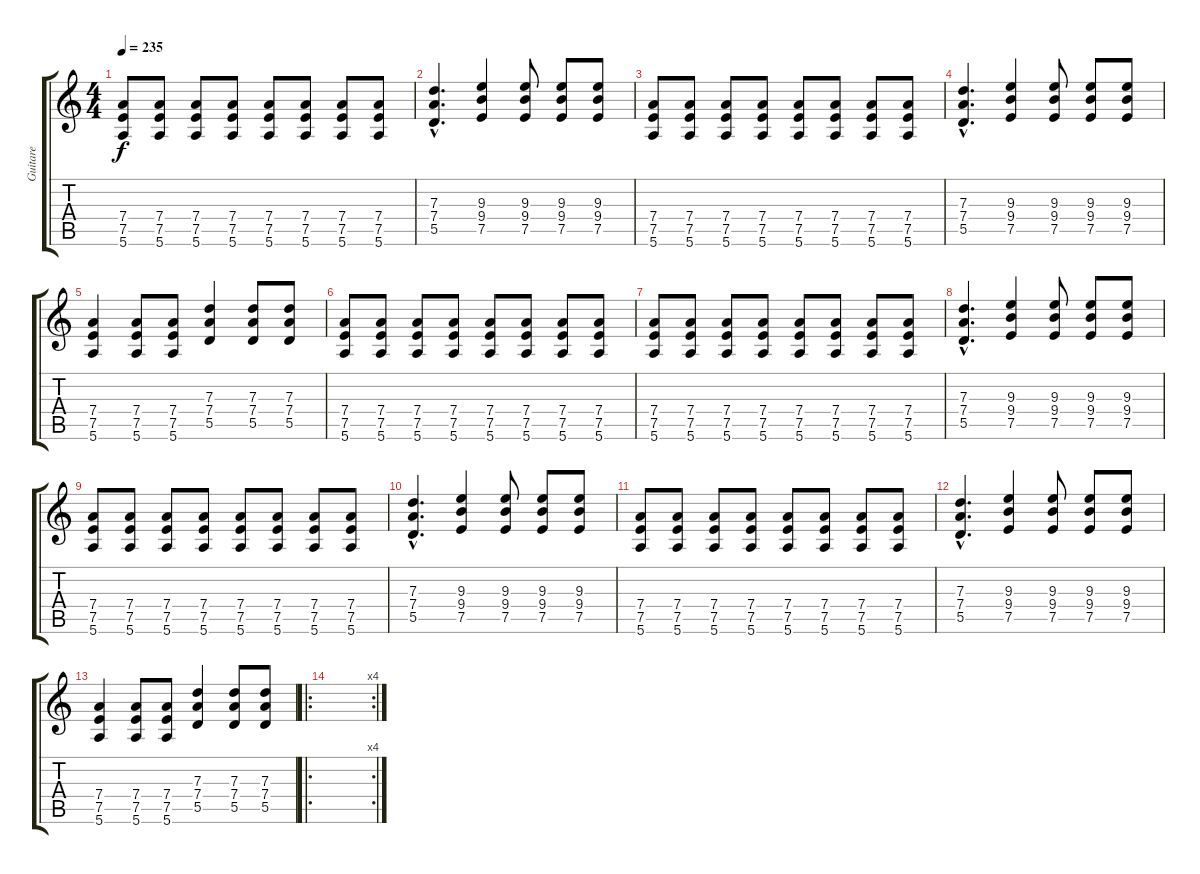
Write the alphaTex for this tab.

\track ("Guitare" "Guitare") {instrument distortionguitar}
\staff {score tabs}
\tuning (E4 B3 G3 D3 A2 E2) {hide}
\ts (4 4)
\tempo 235
\clef g2
\ks c
(7.4 7.5 5.6).8{dy f} (7.4 7.5 5.6).8 (7.4 7.5 5.6).8 (7.4 7.5 5.6).8 (7.4 7.5 5.6).8 (7.4 7.5 5.6).8 (7.4 7.5 5.6).8 (7.4 7.5 5.6).8 |
(7.3{hac} 7.4{hac} 5.5{hac}).4{d} (9.3 9.4 7.5).4 (9.3 9.4 7.5).8 (9.3 9.4 7.5).8 (9.3 9.4 7.5).8 |
(7.4 7.5 5.6).8 (7.4 7.5 5.6).8 (7.4 7.5 5.6).8 (7.4 7.5 5.6).8 (7.4 7.5 5.6).8 (7.4 7.5 5.6).8 (7.4 7.5 5.6).8 (7.4 7.5 5.6).8 |
(7.3{hac} 7.4{hac} 5.5{hac}).4{d} (9.3 9.4 7.5).4 (9.3 9.4 7.5).8 (9.3 9.4 7.5).8 (9.3 9.4 7.5).8 |
(7.4 7.5 5.6).4 (7.4 7.5 5.6).8 (7.4 7.5 5.6).8 (7.3 7.4 5.5).4 (7.3 7.4 5.5).8 (7.3 7.4 5.5).8 |
(7.4 7.5 5.6).8 (7.4 7.5 5.6).8 (7.4 7.5 5.6).8 (7.4 7.5 5.6).8 (7.4 7.5 5.6).8 (7.4 7.5 5.6).8 (7.4 7.5 5.6).8 (7.4 7.5 5.6).8 |
(7.4 7.5 5.6).8 (7.4 7.5 5.6).8 (7.4 7.5 5.6).8 (7.4 7.5 5.6).8 (7.4 7.5 5.6).8 (7.4 7.5 5.6).8 (7.4 7.5 5.6).8 (7.4 7.5 5.6).8 |
(7.3{hac} 7.4{hac} 5.5{hac}).4{d} (9.3 9.4 7.5).4 (9.3 9.4 7.5).8 (9.3 9.4 7.5).8 (9.3 9.4 7.5).8 |
(7.4 7.5 5.6).8 (7.4 7.5 5.6).8 (7.4 7.5 5.6).8 (7.4 7.5 5.6).8 (7.4 7.5 5.6).8 (7.4 7.5 5.6).8 (7.4 7.5 5.6).8 (7.4 7.5 5.6).8 |
(7.3{hac} 7.4{hac} 5.5{hac}).4{d} (9.3 9.4 7.5).4 (9.3 9.4 7.5).8 (9.3 9.4 7.5).8 (9.3 9.4 7.5).8 |
(7.4 7.5 5.6).8 (7.4 7.5 5.6).8 (7.4 7.5 5.6).8 (7.4 7.5 5.6).8 (7.4 7.5 5.6).8 (7.4 7.5 5.6).8 (7.4 7.5 5.6).8 (7.4 7.5 5.6).8 |
(7.3{hac} 7.4{hac} 5.5{hac}).4{d} (9.3 9.4 7.5).4 (9.3 9.4 7.5).8 (9.3 9.4 7.5).8 (9.3 9.4 7.5).8 |
(7.4 7.5 5.6).4 (7.4 7.5 5.6).8 (7.4 7.5 5.6).8 (7.3 7.4 5.5).4 (7.3 7.4 5.5).8 (7.3 7.4 5.5).8 |
\ro
\rc 4
